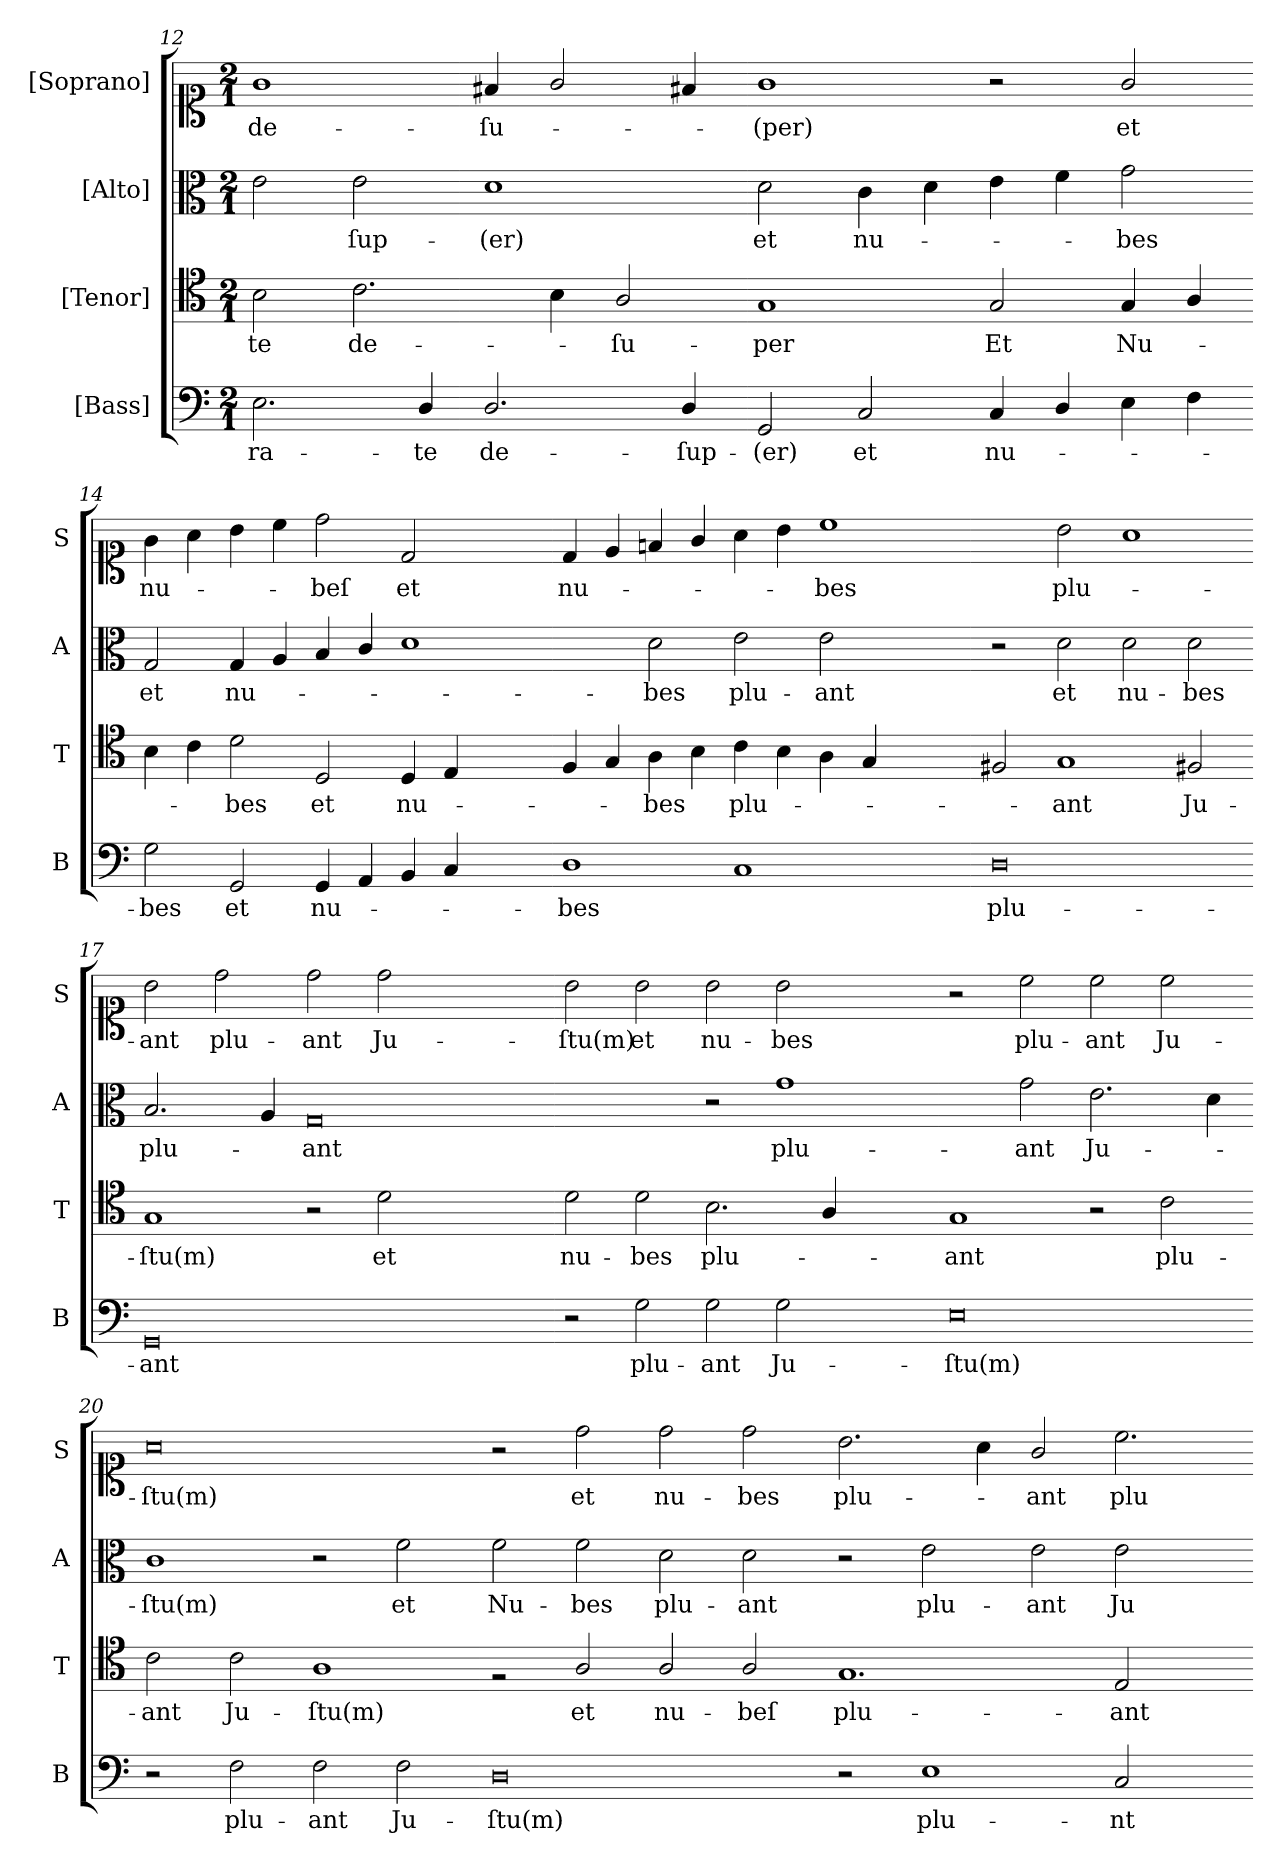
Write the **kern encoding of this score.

**kern	**text	**kern	**text	**kern	**text	**kern	**text
*part4	*part4	*part3	*part3	*part2	*part2	*part1	*part1
*staff4	*staff4	*staff3	*staff3	*staff2	*staff2	*staff1	*staff1
*I"[Bass]	*	*I"[Tenor]	*	*I"[Alto]	*	*I"[Soprano]	*
*I'B	*	*I'T	*	*I'A	*	*I'S	*
*clefF4	*	*clefC4	*	*clefC3	*	*clefC1	*
*k[]	*	*k[]	*	*k[]	*	*k[]	*
*M2/1	*	*M2/1	*	*M2/1	*	*M2/1	*
=12	=12	=12	=12	=12	=12	=12	=12
!	!LO:LY:i	!	!	!	!	!	!LO:LY:i
2.E\	-ra-	2B\	-te	2e\	.	1g	de-
.	.	2.c\	de-	2e\	-ſup-	.	.
!	!LO:LY:i	!	!	!	!	!	!
4D/	-te	.	.	.	.	.	.
!	!LO:LY:i	!	!	!	!	!	!LO:LY:i
2.D/	de-	.	.	1d	-(er)	4f#X/	-ſu-
.	.	4B\	.	.	.	2g/	.
.	.	2A/	-ſu-	.	.	.	.
!	!LO:LY:i	!	!	!	!	!	!
4D/	-ſup-	.	.	.	.	4f#X/	.
=13-	=13-	=13-	=13-	=13-	=13-	=13-	=13-
!	!LO:LY:i	!	!	!	!	!	!LO:LY:i
2GG/	-(er)	1G	-per	2d\	et	1g	(per)
2C/	et	.	.	4c\	nu-	.	.
.	.	.	.	4d\	.	.	.
4C/	nu-	2G/	Et	4e\	.	2r	.
4D/	.	.	.	4f\	.	.	.
4E\	.	4G/	Nu-	2g\	-bes	2g/	et
4F\	.	4A/	.	.	.	.	.
=14-	=14-	=14-	=14-	=14-	=14-	=14-	=14-
2G\	-bes	4B\	.	2G/	et	4g\	nu-
.	.	4c\	.	.	.	4a\	.
2GG/	et	2d\	-bes	4G/	nu-	4b\	.
.	.	.	.	4A/	.	4cc\	.
4GG/	nu-	2D/	et	4B/	.	2dd\	-beſ
4AA/	.	.	.	4c/	.	.	.
4BB/	.	4D/	nu-	1d\	.	2d/	et
4C/	.	4E/	.	.	.	.	.
2ryy	.	2ryy	.	.	.	2ryy	.
=15-	=15-	=15-	=15-	=15-	=15-	=15-	=15-
1D	-bes	4F/	.	2ryy	.	4d/	nu-
.	.	4G/	.	.	.	4e/	.
.	.	4A\	-bes	2d\	-bes	4fn/	.
.	.	4B\	.	.	.	4g/	.
1C	.	4c\	plu-	2e\	plu-	4a\	.
.	.	4B\	.	.	.	4b\	.
.	.	4A\	.	2e\	-ant	1cc\	-bes
.	.	4G/	.	.	.	.	.
2ryy	.	2ryy	.	2ryy	.	.	.
=16-	=16-	=16-	=16-	=16-	=16-	=16-	=16-
0D	plu-	2F#X/	.	2r	.	2ryy	.
.	.	1G	-ant	2d\	et	2b\	plu-
.	.	.	.	2d\	nu-	1a	.
.	.	2F#X/	Ju-	2d\	-bes	.	.
=17-	=17-	=17-	=17-	=17-	=17-	=17-	=17-
0GG	-ant	1G	-ſtu(m)	2.B/	plu-	2b\	-ant
.	.	.	.	.	.	2dd\	plu-
.	.	.	.	4A/	.	.	.
.	.	2r	.	0G	-ant	2dd\	-ant
.	.	2d\	et	.	.	2dd\	Ju-
1ryy	.	1ryy	.	.	.	1ryy	.
=18-	=18-	=18-	=18-	=18-	=18-	=18-	=18-
2r	.	2d\	nu-	1ryy	.	2b\	-ſtu(m)
2G\	plu-	2d\	-bes	.	.	2b\	et
2G\	-ant	2.B\	plu-	2r	.	2b\	nu-
2G\	Ju-	.	.	1g\	plu-	2b\	-bes
.	.	4A/	.	.	.	.	.
2ryy	.	2ryy	.	.	.	2ryy	.
=19-	=19-	=19-	=19-	=19-	=19-	=19-	=19-
0E	-ſtu(m)	1G	-ant	2ryy	.	2r	.
.	.	.	.	2g\	-ant	2cc\	plu-
.	.	2r	.	2.e\	Ju-	2cc\	-ant
.	.	2c\	plu-	.	.	2cc\	Ju-
.	.	.	.	4d\	.	.	.
=20-	=20-	=20-	=20-	=20-	=20-	=20-	=20-
2r	.	2c\	-ant	1c	-ſtu(m)	0a	-ſtu(m)
!	!LO:LY:i	!	!	!	!	!	!
2F\	plu-	2c\	Ju-	.	.	.	.
!	!LO:LY:i	!	!	!	!	!	!
2F\	-ant	1A	-ſtu(m)	2r	.	.	.
!	!LO:LY:i	!	!	!	!	!	!
2F\	Ju-	.	.	2f\	et	.	.
=21-	=21-	=21-	=21-	=21-	=21-	=21-	=21-
!	!LO:LY:i	!	!	!	!	!	!
0D	-ſtu(m)	2rF	.	2f\	Nu-	2r	.
.	.	2A/	et	2f\	-bes	2dd\	et
.	.	2A/	nu-	2d\	plu-	2dd\	nu-
.	.	2A/	-beſ	2d\	-ant	2dd\	-bes
=22-	=22-	=22-	=22-	=22-	=22-	=22-	=22-
2r	.	1.G	plu-	2r	.	2.b\	plu-
1E	plu-	.	.	2e\	plu-	.	.
.	.	.	.	.	.	4a\	.
.	.	.	.	2e\	-ant	2g/	-ant
2C/	-nt	2E/	-ant	2e\	Ju-	2.cc\	plu-
4ryy	.	4ryy	.	4ryy	.	.	.
=-	=-	=-	=-	=-	=-	=-	=-
*-	*-	*-	*-	*-	*-	*-	*-
